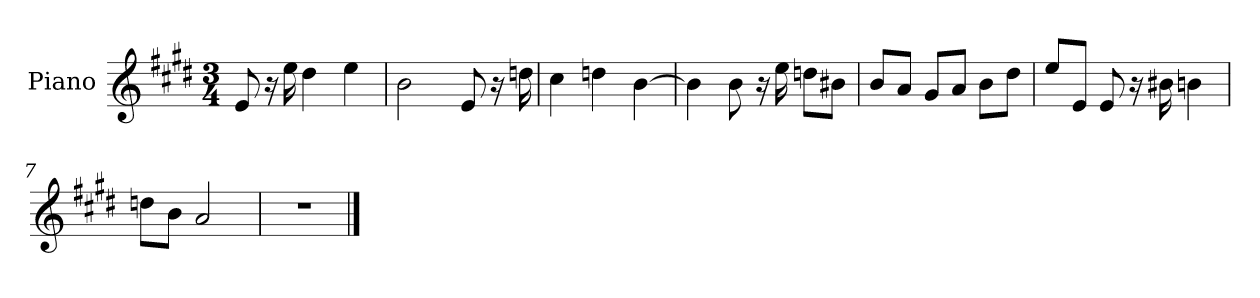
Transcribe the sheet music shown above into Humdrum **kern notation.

**kern
*part1
*staff1
*I"Piano
*I'P-no
*clefG2
*k[f#c#g#d#]
*M3/4
*MM91
=1
8e/
16r
16ee\
4dd#\
4ee\
=2
2b\
8e/
16r
16ddn\
=3
4cc#\
4ddn\
[4b\
=4
4b\]
8b\
16r
16ee\
8ddn\L
8b#X\J
=5
8b/L
8a/J
8g#/L
8a/J
8b\L
8dd#\J
=6
8ee/L
8e/J
8e/
16r
16b#X\
4bn\
!!LO:LB:g=z
=7
8ddn\L
8b\J
2a/
=8
2.r
==
*-
